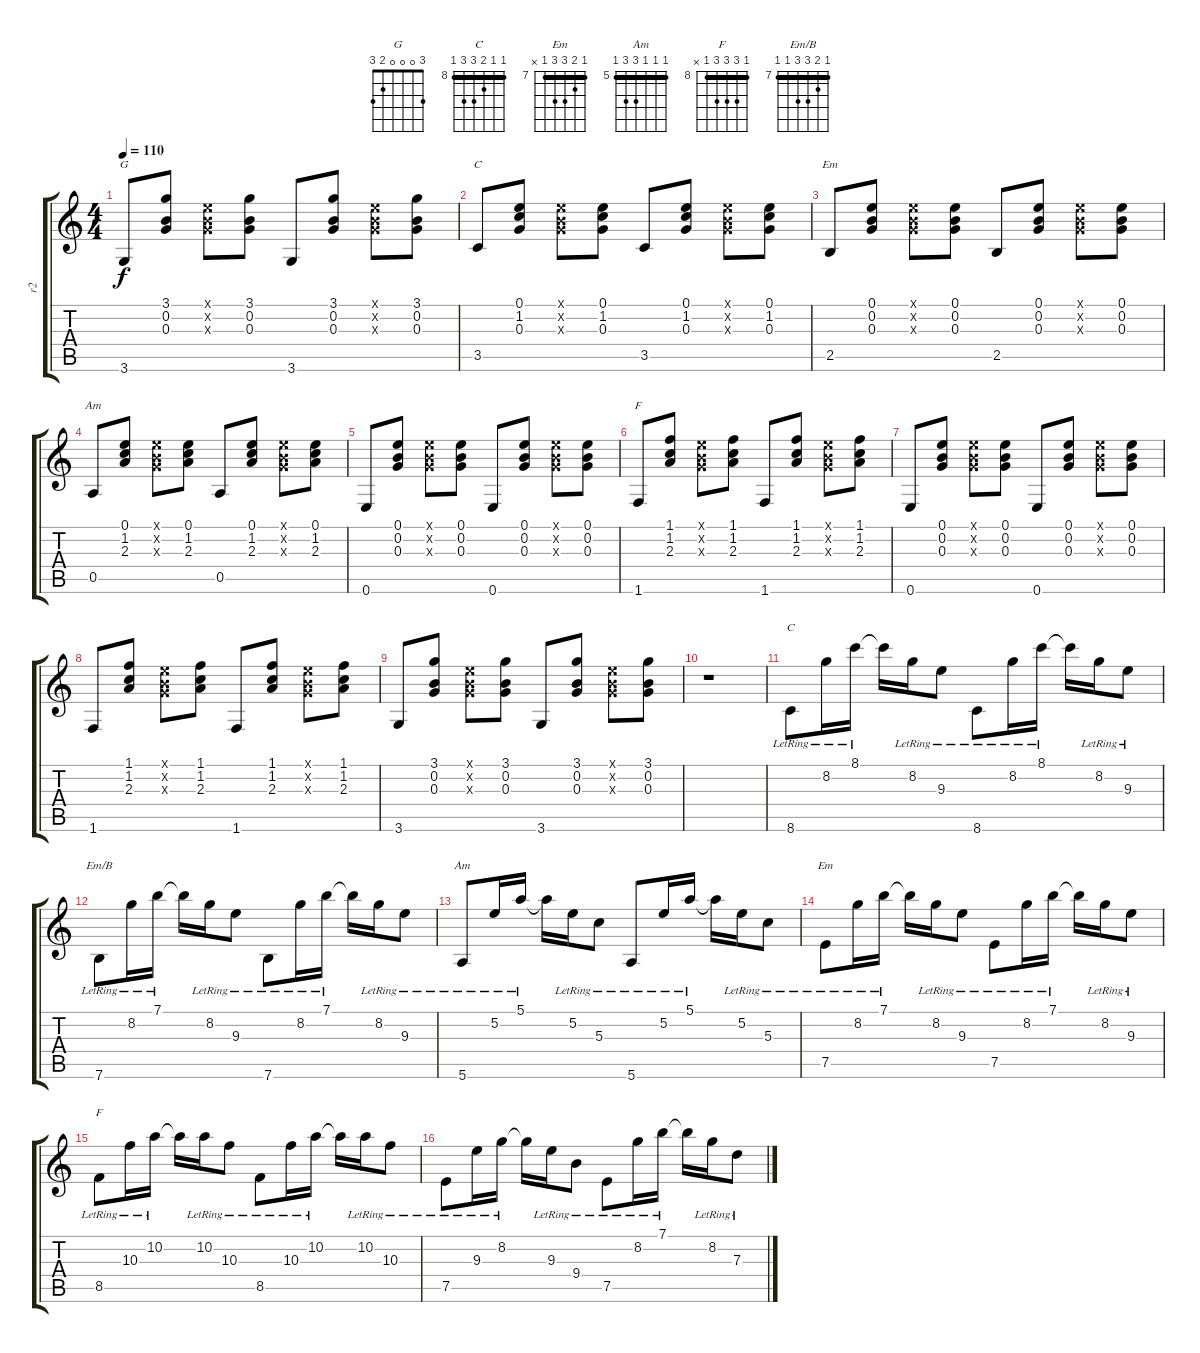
\track ("r2" "r2") {instrument acousticguitarsteel}
\staff {score tabs}
\tuning (E4 B3 G3 D3 A2 E2) {hide}
\chord ("G" 3 0 0 0 2 3)
\chord ("C" 0 1 0 2 3 x)
\chord ("Em" 0 0 0 2 2 0)
\chord ("Am" 0 1 2 2 0 x)
\chord ("F" 1 1 2 3 0 1) {barre 1}
\chord ("C" 8 8 9 10 10 8) {firstfret 8 barre 8}
\chord ("Em/B" 7 8 9 9 7 7) {firstfret 7 barre 7}
\chord ("Am" 5 5 5 7 7 5) {firstfret 5 barre 5}
\chord ("Em" 7 8 9 9 7 x) {firstfret 7 barre 7}
\chord ("F" 8 10 10 10 8 x) {firstfret 8 barre 8}
\ts (4 4)
\tempo 110
\clef g2
\ks c
3.6.8{ch "G" dy f} (3.1 0.2 0.3).8 (0.1{x} 0.2{x} 0.3{x}).8 (3.1 0.2 0.3).8 3.6.8 (3.1 0.2 0.3).8 (0.1{x} 0.2{x} 0.3{x}).8 (3.1 0.2 0.3).8 |
3.5.8{ch "C"} (0.1 1.2 0.3).8 (0.1{x} 0.2{x} 0.3{x}).8 (0.1 1.2 0.3).8 3.5.8 (0.1 1.2 0.3).8 (0.1{x} 0.2{x} 0.3{x}).8 (0.1 1.2 0.3).8 |
2.5.8{ch "Em"} (0.1 0.2 0.3).8 (0.1{x} 0.2{x} 0.3{x}).8 (0.1 0.2 0.3).8 2.5.8 (0.1 0.2 0.3).8 (0.1{x} 0.2{x} 0.3{x}).8 (0.1 0.2 0.3).8 |
0.5.8{ch "Am"} (0.1 1.2 2.3).8 (0.1{x} 0.2{x} 0.3{x}).8 (0.1 1.2 2.3).8 0.5.8 (0.1 1.2 2.3).8 (0.1{x} 0.2{x} 0.3{x}).8 (0.1 1.2 2.3).8 |
0.6.8 (0.1 0.2 0.3).8 (0.1{x} 0.2{x} 0.3{x}).8 (0.1 0.2 0.3).8 0.6.8 (0.1 0.2 0.3).8 (0.1{x} 0.2{x} 0.3{x}).8 (0.1 0.2 0.3).8 |
1.6.8{ch "F"} (1.1 1.2 2.3).8 (0.1{x} 0.2{x} 0.3{x}).8 (1.1 1.2 2.3).8 1.6.8 (1.1 1.2 2.3).8 (0.1{x} 0.2{x} 0.3{x}).8 (1.1 1.2 2.3).8 |
0.6.8 (0.1 0.2 0.3).8 (0.1{x} 0.2{x} 0.3{x}).8 (0.1 0.2 0.3).8 0.6.8 (0.1 0.2 0.3).8 (0.1{x} 0.2{x} 0.3{x}).8 (0.1 0.2 0.3).8 |
1.6.8 (1.1 1.2 2.3).8 (0.1{x} 0.2{x} 0.3{x}).8 (1.1 1.2 2.3).8 1.6.8 (1.1 1.2 2.3).8 (0.1{x} 0.2{x} 0.3{x}).8 (1.1 1.2 2.3).8 |
3.6.8 (3.1 0.2 0.3).8 (0.1{x} 0.2{x} 0.3{x}).8 (3.1 0.2 0.3).8 3.6.8 (3.1 0.2 0.3).8 (0.1{x} 0.2{x} 0.3{x}).8 (3.1 0.2 0.3).8 |
r.1 |
8.6{lr}.8{ch "C"} 8.2{lr}.16 8.1{lr}.16 8.1{t}.16 8.2{lr}.16 9.3{lr}.8 8.6{lr}.8 8.2{lr}.16 8.1{lr}.16 8.1{t}.16 8.2{lr}.16 9.3{lr}.8 |
7.6{lr}.8{ch "Em/B"} 8.2{lr}.16 7.1{lr}.16 7.1{t}.16 8.2{lr}.16 9.3{lr}.8 7.6{lr}.8 8.2{lr}.16 7.1{lr}.16 7.1{t}.16 8.2{lr}.16 9.3{lr}.8 |
5.6{lr}.8{ch "Am"} 5.2{lr}.16 5.1{lr}.16 5.1{t}.16 5.2{lr}.16 5.3{lr}.8 5.6{lr}.8 5.2{lr}.16 5.1{lr}.16 5.1{t}.16 5.2{lr}.16 5.3{lr}.8 |
7.5{lr}.8{ch "Em"} 8.2{lr}.16 7.1{lr}.16 7.1{t}.16 8.2{lr}.16 9.3{lr}.8 7.5{lr}.8 8.2{lr}.16 7.1{lr}.16 7.1{t}.16 8.2{lr}.16 9.3{lr}.8 |
8.5{lr}.8{ch "F"} 10.3{lr}.16 10.2{lr}.16 10.2{t}.16 10.2{lr}.16 10.3{lr}.8 8.5{lr}.8 10.3{lr}.16 10.2{lr}.16 10.2{t}.16 10.2{lr}.16 10.3{lr}.8 |
7.5{lr}.8 9.3{lr}.16 8.2{lr}.16 8.2{t}.16 9.3{lr}.16 9.4{lr}.8 7.5{lr}.8 8.2{lr}.16 7.1{lr}.16 7.1{t}.16 8.2{lr}.16 7.3{lr}.8
